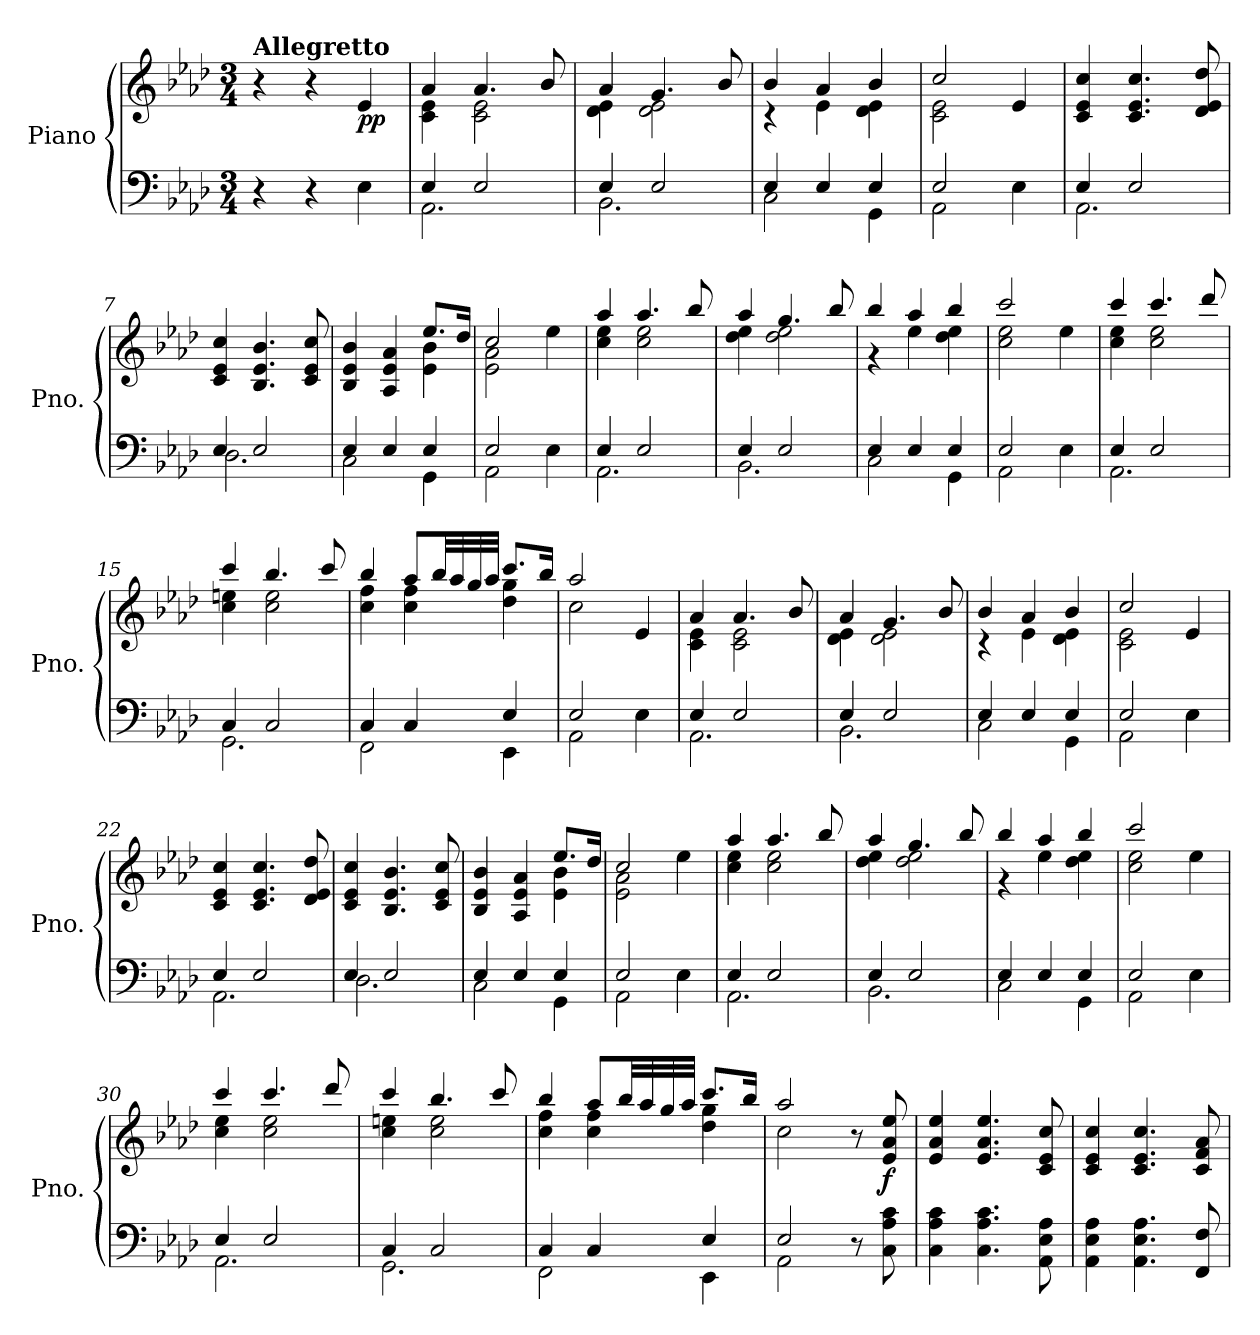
**kern	**kern	**dynam
*part1	*part1	*part1
*staff2	*staff1	*staff1/2
*I"Piano	*	*
*I'Pno.	*	*
*clefF4	*clefG2	*
*k[b-e-a-d-]	*k[b-e-a-d-]	*
*M3/4	*M3/4	*
=1	=1	=1
!	!LO:TX:a:B:t=Allegretto	!
4r	4r	.
4r	4r	.
!	!	!LO:DY:b
4E-\	4e-/	pp
=2	=2	=2
*^	*^	*
4E-/	2.AA-\	4a-/	4c\ 4e-\	.
2E-/	.	4.a-/	2c\ 2e-\	.
.	.	8b-/	.	.
=3	=3	=3	=3	=3
4E-/	2.BB-\	4a-/	4d-\ 4e-\	.
2E-/	.	4.g/	2d-\ 2e-\	.
.	.	8b-/	.	.
=4	=4	=4	=4	=4
4E-/	2C\	4b-/	4r	.
4E-/	.	4a-/	4e-\	.
4E-/	4GG\	4b-/	4d-\ 4e-\	.
=5	=5	=5	=5	=5
2E-/	2AA-\	2cc/	2c\ 2e-\	.
4E-\	4ryy	4e-/	4ryy	.
*	*	*v	*v	*
=6	=6	=6	=6
4E-/	2.AA-\	4c/ 4e-/ 4cc/	.
2E-/	.	4.c/ 4.e-/ 4.cc/	.
.	.	8d-/ 8e-/ 8dd-/	.
=7	=7	=7	=7
4E-/	2.D-\	4c/ 4e-/ 4cc/	.
2E-/	.	4.B-/ 4.e-/ 4.b-/	.
.	.	8c/ 8e-/ 8cc/	.
=8	=8	=8	=8
*	*	*^	*
4E-/	2C\	4B-/ 4e-/ 4b-/	2ryy	.
4E-/	.	4A-/ 4e-/ 4a-/	.	.
4E-/	4GG\	8.ee-/L	4e-\ 4b-\	.
.	.	16dd-/Jk	.	.
!!LO:LB:g=z	!!
=9	=9	=9	=9	=9
2E-/	2AA-\	2cc/	2e-\ 2a-\	.
4E-\	4ryy	4ee-\	4ryy	.
=10	=10	=10	=10	=10
4E-/	2.AA-\	4aa-/	4cc\ 4ee-\	.
2E-/	.	4.aa-/	2cc\ 2ee-\	.
.	.	8bb-/	.	.
=11	=11	=11	=11	=11
4E-/	2.BB-\	4aa-/	4dd-\ 4ee-\	.
2E-/	.	4.gg/	2dd-\ 2ee-\	.
.	.	8bb-/	.	.
=12	=12	=12	=12	=12
4E-/	2C\	4bb-/	4r	.
4E-/	.	4aa-/	4ee-\	.
4E-/	4GG\	4bb-/	4dd-\ 4ee-\	.
=13	=13	=13	=13	=13
2E-/	2AA-\	2ccc/	2cc\ 2ee-\	.
4E-\	4ryy	4ee-\	4ryy	.
=14	=14	=14	=14	=14
4E-/	2.AA-\	4ccc/	4cc\ 4ee-\	.
2E-/	.	4.ccc/	2cc\ 2ee-\	.
.	.	8ddd-/	.	.
=15	=15	=15	=15	=15
4C/	2.GG\	4ccc/	4cc\ 4een\	.
2C/	.	4.bb-/	2cc\ 2ee\	.
.	.	8ccc/	.	.
!!LO:LB:g=z	!!
=16	=16	=16	=16	=16
4C/	2FF\	4bb-/	4cc\ 4ff\	.
4C/	.	8aa-/L	4cc\ 4ff\	.
.	.	32bb-/LL	.	.
.	.	32aa-/	.	.
.	.	32gg/	.	.
.	.	32aa-/JJJ	.	.
4E-/	4EE-\	8.ccc/L	4dd-\ 4gg\	.
.	.	16bb-/Jk	.	.
=17	=17	=17	=17	=17
2E-/	2AA-\	2aa-/	2cc\	.
4E-\	4ryy	4e-/	4ryy	.
=18	=18	=18	=18	=18
4E-/	2.AA-\	4a-/	4c\ 4e-\	.
2E-/	.	4.a-/	2c\ 2e-\	.
.	.	8b-/	.	.
=19	=19	=19	=19	=19
4E-/	2.BB-\	4a-/	4d-\ 4e-\	.
2E-/	.	4.g/	2d-\ 2e-\	.
.	.	8b-/	.	.
=20	=20	=20	=20	=20
4E-/	2C\	4b-/	4r	.
4E-/	.	4a-/	4e-\	.
4E-/	4GG\	4b-/	4d-\ 4e-\	.
=21	=21	=21	=21	=21
2E-/	2AA-\	2cc/	2c\ 2e-\	.
4E-\	4ryy	4e-/	4ryy	.
*	*	*v	*v	*
=22	=22	=22	=22
4E-/	2.AA-\	4c/ 4e-/ 4cc/	.
2E-/	.	4.c/ 4.e-/ 4.cc/	.
.	.	8d-/ 8e-/ 8dd-/	.
!!LO:LB:g=z
=23	=23	=23	=23
4E-/	2.D-\	4c/ 4e-/ 4cc/	.
2E-/	.	4.B-/ 4.e-/ 4.b-/	.
.	.	8c/ 8e-/ 8cc/	.
=24	=24	=24	=24
*	*	*^	*
4E-/	2C\	4B-/ 4e-/ 4b-/	2ryy	.
4E-/	.	4A-/ 4e-/ 4a-/	.	.
4E-/	4GG\	8.ee-/L	4e-\ 4b-\	.
.	.	16dd-/Jk	.	.
=25	=25	=25	=25	=25
2E-/	2AA-\	2cc/	2e-\ 2a-\	.
4E-\	4ryy	4ee-\	4ryy	.
=26	=26	=26	=26	=26
4E-/	2.AA-\	4aa-/	4cc\ 4ee-\	.
2E-/	.	4.aa-/	2cc\ 2ee-\	.
.	.	8bb-/	.	.
=27	=27	=27	=27	=27
4E-/	2.BB-\	4aa-/	4dd-\ 4ee-\	.
2E-/	.	4.gg/	2dd-\ 2ee-\	.
.	.	8bb-/	.	.
=28	=28	=28	=28	=28
4E-/	2C\	4bb-/	4r	.
4E-/	.	4aa-/	4ee-\	.
4E-/	4GG\	4bb-/	4dd-\ 4ee-\	.
=29	=29	=29	=29	=29
2E-/	2AA-\	2ccc/	2cc\ 2ee-\	.
4E-\	4ryy	4ee-\	4ryy	.
=30	=30	=30	=30	=30
4E-/	2.AA-\	4ccc/	4cc\ 4ee-\	.
2E-/	.	4.ccc/	2cc\ 2ee-\	.
.	.	8ddd-/	.	.
!!LO:LB:g=z	!!
=31	=31	=31	=31	=31
4C/	2.GG\	4ccc/	4cc\ 4een\	.
2C/	.	4.bb-/	2cc\ 2ee\	.
.	.	8ccc/	.	.
=32	=32	=32	=32	=32
4C/	2FF\	4bb-/	4cc\ 4ff\	.
4C/	.	8aa-/L	4cc\ 4ff\	.
.	.	32bb-/LL	.	.
.	.	32aa-/	.	.
.	.	32gg/	.	.
.	.	32aa-/JJJ	.	.
4E-/	4EE-\	8.ccc/L	4dd-\ 4gg\	.
.	.	16bb-/Jk	.	.
=33	=33	=33	=33	=33
2E-/	2AA-\	2aa-/	2cc\	.
8r	4ryy	8r	4ryy	.
!	!	!	!	!LO:DY:b
8C\ 8A-\ 8c\	.	8e-/ 8a-/ 8ee-/	.	f
*v	*v	*	*	*
*	*v	*v	*
=34	=34	=34
4C\ 4A-\ 4c\	4e-/ 4a-/ 4ee-/	.
4.C\ 4.A-\ 4.c\	4.e-/ 4.a-/ 4.ee-/	.
8AA-\ 8E-\ 8A-\	8c/ 8e-/ 8cc/	.
=35	=35	=35
4AA-\ 4E-\ 4A-\	4c/ 4e-/ 4cc/	.
4.AA-\ 4.E-\ 4.A-\	4.c/ 4.e-/ 4.cc/	.
8FF/ 8F/	8c/ 8f/ 8a-/	.
=	=	=
*-	*-	*-
